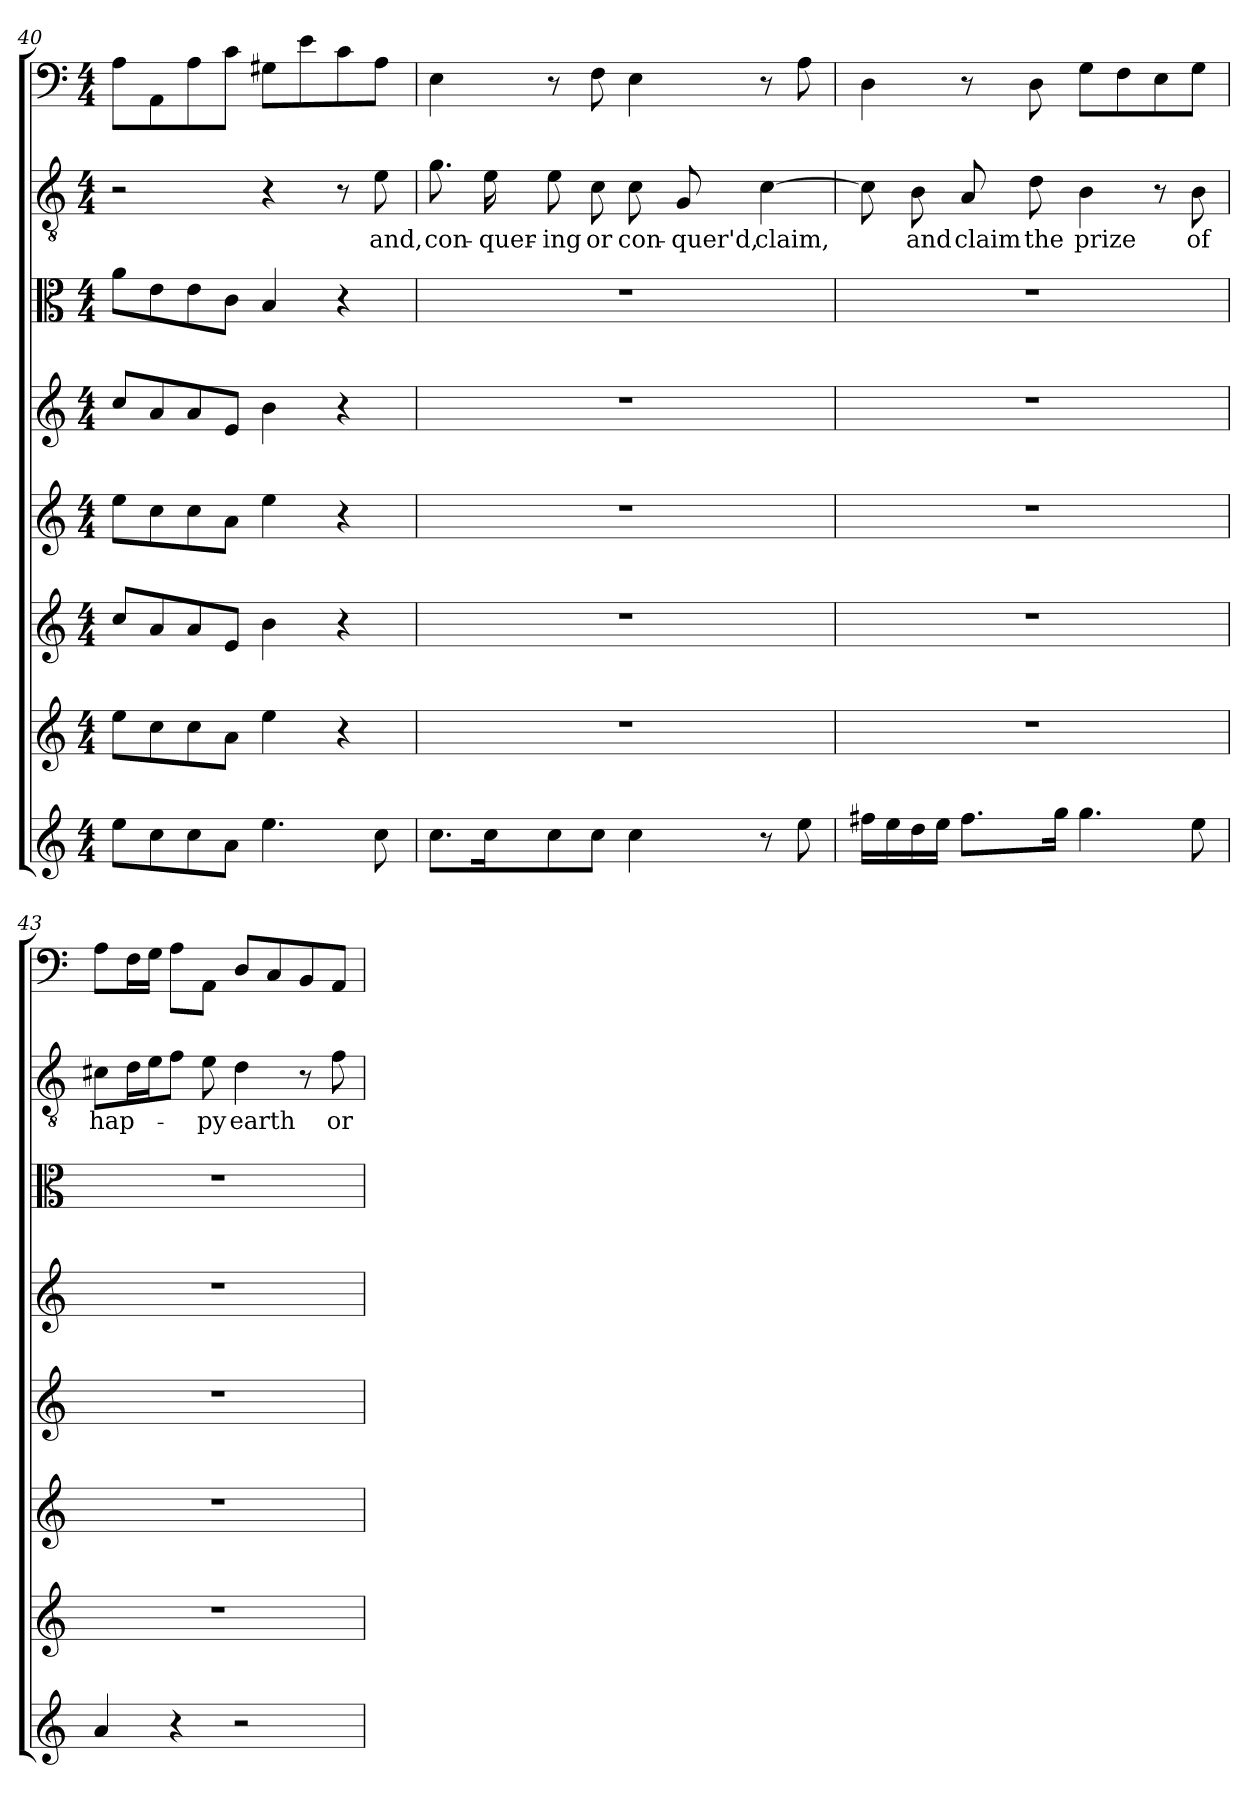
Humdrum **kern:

**kern	**kern	**kern	**kern	**kern	**kern	**kern	**text	**kern
*part8	*part7	*part6	*part5	*part4	*part3	*part2	*part2	*part1
*staff8	*staff7	*staff6	*staff5	*staff4	*staff3	*staff2	*staff2	*staff1
*clefG2	*clefG2	*clefG2	*clefG2	*clefG2	*clefC3	*clefGv2	*	*clefF4
*k[]	*k[]	*k[]	*k[]	*k[]	*k[]	*k[]	*	*k[]
*a:	*a:	*a:	*a:	*a:	*a:	*a:	*	*a:
*M4/4	*M4/4	*M4/4	*M4/4	*M4/4	*M4/4	*M4/4	*	*M4/4
=40	=40	=40	=40	=40	=40	=40	=40	=40
8ee\L	8ee\L	8cc/L	8ee\L	8cc/L	8a\L	2r	.	8A\L
8cc\	8cc\	8a/	8cc\	8a/	8e\	.	.	8AA\
8cc\	8cc\	8a/	8cc\	8a/	8e\	.	.	8A\
8a\J	8a\J	8e/J	8a\J	8e/J	8c\J	.	.	8c\J
4.ee\	4ee\	4b\	4ee\	4b\	4B/	4r	.	8G#X\L
.	.	.	.	.	.	.	.	8e\
.	4r	4r	4r	4r	4r	8r	.	8c\
8cc\	.	.	.	.	.	8e\	and,	8A\J
=41	=41	=41	=41	=41	=41	=41	=41	=41
8.cc\L	1r	1r	1r	1r	1r	8.g\	con-	4E\
16cc\K	.	.	.	.	.	16e\	-quer-	.
8cc\	.	.	.	.	.	8e\	-ing	8r
8cc\J	.	.	.	.	.	8c\	or	8F\
4cc\	.	.	.	.	.	8c\	con-	4E\
.	.	.	.	.	.	8G/	-quer'd,	.
8r	.	.	.	.	.	[4c\	claim,	8r
8ee\	.	.	.	.	.	.	.	8A\
=42	=42	=42	=42	=42	=42	=42	=42	=42
16ff#X\LL	1r	1r	1r	1r	1r	8c\]	.	4D\
16ee\	.	.	.	.	.	.	.	.
16dd\	.	.	.	.	.	8B\	and	.
16ee\JJ	.	.	.	.	.	.	.	.
8.ff#\L	.	.	.	.	.	8A/	claim	8r
.	.	.	.	.	.	8d\	the	8D\
16gg\Jk	.	.	.	.	.	.	.	.
4.gg\	.	.	.	.	.	4B\	prize	8G\L
.	.	.	.	.	.	.	.	8F\
.	.	.	.	.	.	8r	.	8E\
8ee\	.	.	.	.	.	8B\	of	8G\J
=43	=43	=43	=43	=43	=43	=43	=43	=43
4a/	1r	1r	1r	1r	1r	8c#X\L	hap-	8A\L
.	.	.	.	.	.	16d\L	.	16F\L
.	.	.	.	.	.	16e\J	.	16G\JJ
4r	.	.	.	.	.	8f\J	.	8A\L
.	.	.	.	.	.	8e\	-py	8AA\J
2r	.	.	.	.	.	4d\	earth	8D/L
.	.	.	.	.	.	.	.	8C/
.	.	.	.	.	.	8r	.	8BB/
.	.	.	.	.	.	8f\	or	8AA/J
=	=	=	=	=	=	=	=	=
*-	*-	*-	*-	*-	*-	*-	*-	*-
